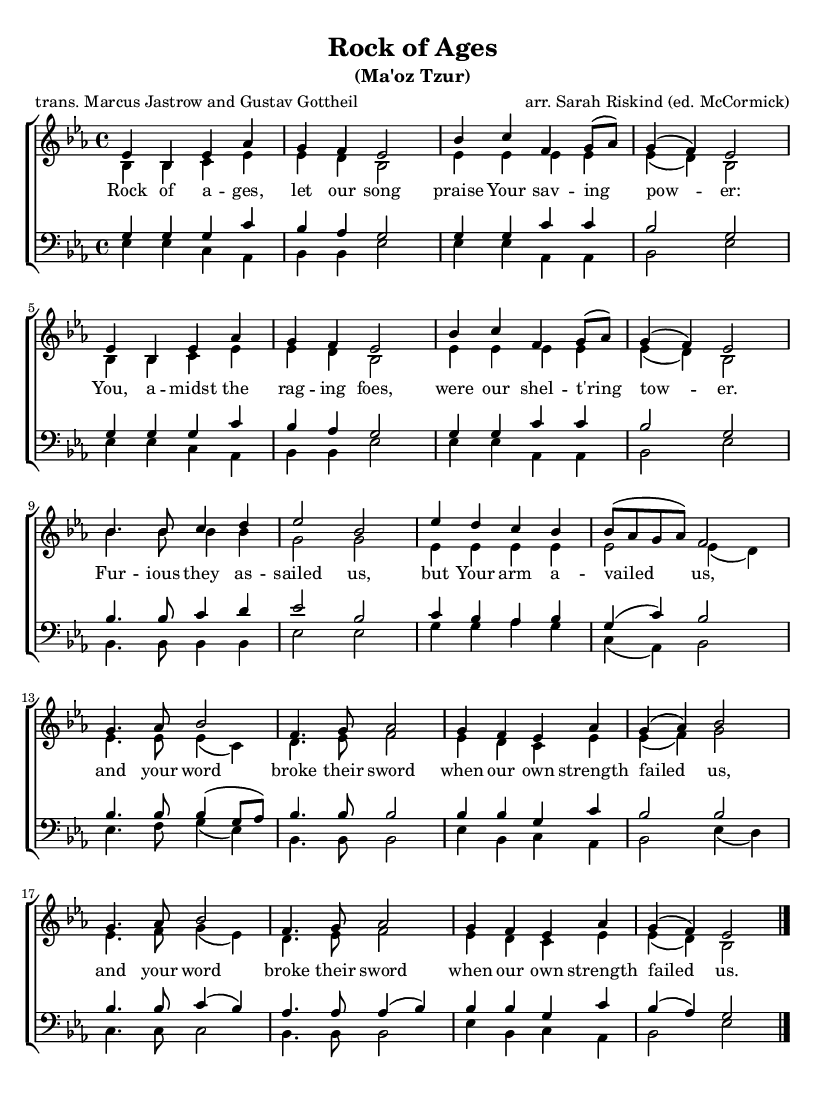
\version "2.14.2"

\header {
  title = "Rock of Ages"
  subtitle = "(Ma'oz Tzur)"
  arranger = "arr. Sarah Riskind (ed. McCormick)"
  poem = "Jewish liturgical poem, 13th cen."
  meter = "trans. Marcus Jastrow and Gustav Gottheil"
  index_as = "Ma'oz Tzur"
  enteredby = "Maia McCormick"
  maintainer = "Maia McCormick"
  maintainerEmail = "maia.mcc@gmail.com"
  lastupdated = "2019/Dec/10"
}

\include "header.ly"

global = {
  \preamble
  \key es \major
  \time 4/4
}

sopMusic = \relative c' {
  \repeat unfold 2 {
    es4 bes es as | g f es2 | bes'4 c f, g8( as) | g4( f) es2 |
  }
  bes'4. bes8 c4 d | es2 bes | es4 d c bes | bes8( as g as) f2 |
  g4. as8 bes2 | f4. g8 as2 | g4 f es as | g( as) bes2 |
  g4. as8 bes2 | f4. g8 as2 | g4 f es as | g( f) es2 \bar "|."

}
sopWords = \lyricmode {

}

altoMusic = \relative c' {
  \repeat unfold 2 {
    bes4 bes c es | es d bes2 | es4 es es es | es( d) bes2 | \break
  }
  bes'4. bes8 bes4 bes | g2 g | es4 es es es | es2 es4( d) | \break
  es4. es8 es4( c) | d4. es8 f2 | es4 d c es | es( f) g2 | \break
  es4. f8 g4( es) | d4. es8 f2 | es4 d c es | es( d) bes2  \bar "|."
}

altoWords = \lyricmode {
  Rock of a -- ges, let our song
  praise Your sav -- ing pow -- er:
  You, a -- midst the rag -- ing foes,
  were our shel -- t'ring tow -- er.

  Fur -- ious they as -- sailed us,
  but Your arm a -- vailed us,
  and your word broke their sword
  when our own strength failed us,

  and your word broke their sword
  when our own strength failed us.
}

tenorMusic = \relative c' {
  \repeat unfold 2 {
    g4 g g c | bes as g2 | g4 g c c  | bes2 g2 |
  }
  bes4. bes8 c4 d | es2 bes | c4 bes as bes | g( c) bes2 |
  bes4. bes8 bes4( g8 as) | bes4. bes8 bes2 | bes4 bes g c | bes2 bes |
  bes4. bes8 c4( bes) | as4. as8 as4( bes) | bes bes g c | bes4( as) g2 \bar "|."
}
tenorWords = \lyricmode {

}

bassMusic = \relative c {
  \repeat unfold 2 {
    es4 es c as | bes bes es2 | es4 es as, as  | bes2 es2 |
  }
  bes4. bes8 bes4 bes | es2 es | g4 g as g | c, ( as) bes2 |
  es4. f8 g4( es) | bes4. bes8 bes2 | es4 bes c as | bes2 es4( d) |
  c4. c8 c2 | bes4. bes8 bes2 | es4 bes c as | bes2 es | \bar "|."
}
bassWords = \lyricmode {

}

\score {
  <<
   \new ChoirStaff <<
    \new Staff = women <<
      \new Voice = "sopranos" { \voiceOne << \global \sopMusic >> }
      \new Voice = "altos" { \voiceTwo << \global \altoMusic >> }
    >>
    \new Lyrics \with { alignAboveContext = #"women" } \lyricsto "sopranos" \sopWords
    \new Lyrics = "altos"  \with { alignBelowContext = #"women" } \lyricsto "sopranos" \altoWords
   \new Staff = men <<
      \clef bass
      \new Voice = "tenors" { \voiceOne << \global \tenorMusic >> }
      \new Voice = "basses" { \voiceTwo << \global \bassMusic >> }
    >>
    \new Lyrics \with { alignAboveContext = #"men" } \lyricsto "tenors" \tenorWords
    \new Lyrics \with { alignBelowContext = #"men" } \lyricsto "basses" \bassWords
  >>
  >>
}
